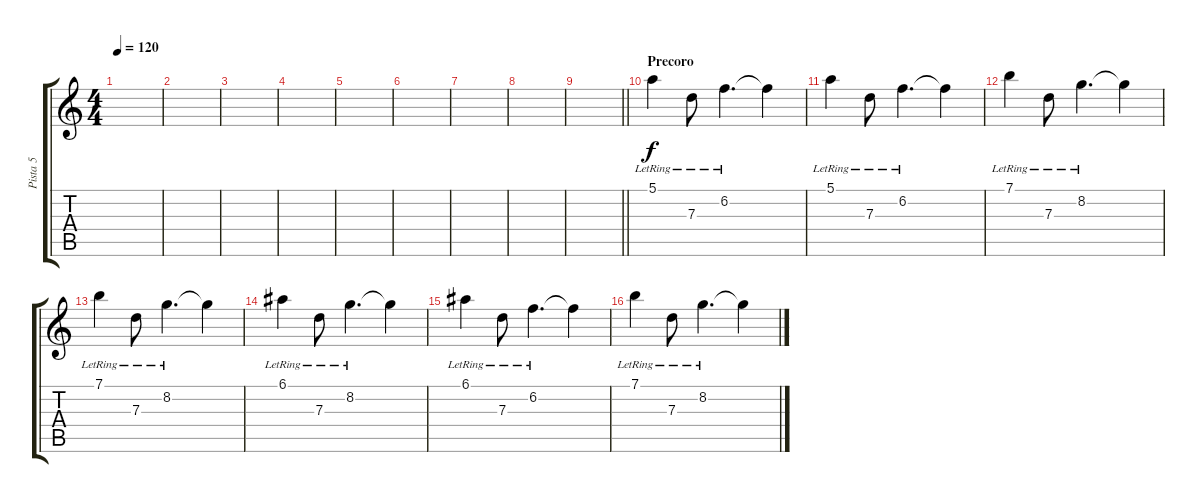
\track ("Pista 5" "Pista 5") {instrument electricguitarclean}
\staff {score tabs}
\tuning (E4 B3 G3 D3 A2 E2) {hide}
\ts (4 4)
\tempo 120
\clef g2
\ks c
|
|
|
|
|
|
|
|
\barLineRight lightlight
|
\section ("" "Precoro")
5.1{lr}.4 7.3{lr}.8 6.2{lr}.4{d} 6.2{t}.4 |
5.1{lr}.4 7.3{lr}.8 6.2{lr}.4{d} 6.2{t}.4 |
7.1{lr}.4 7.3{lr}.8 8.2{lr}.4{d} 8.2{t}.4 |
7.1{lr}.4 7.3{lr}.8 8.2{lr}.4{d} 8.2{t}.4 |
6.1{lr}.4 7.3{lr}.8 8.2{lr}.4{d} 8.2{t}.4 |
6.1{lr}.4 7.3{lr}.8 6.2{lr}.4{d} 6.2{t}.4 |
7.1{lr}.4 7.3{lr}.8 8.2{lr}.4{d} 8.2{t}.4
